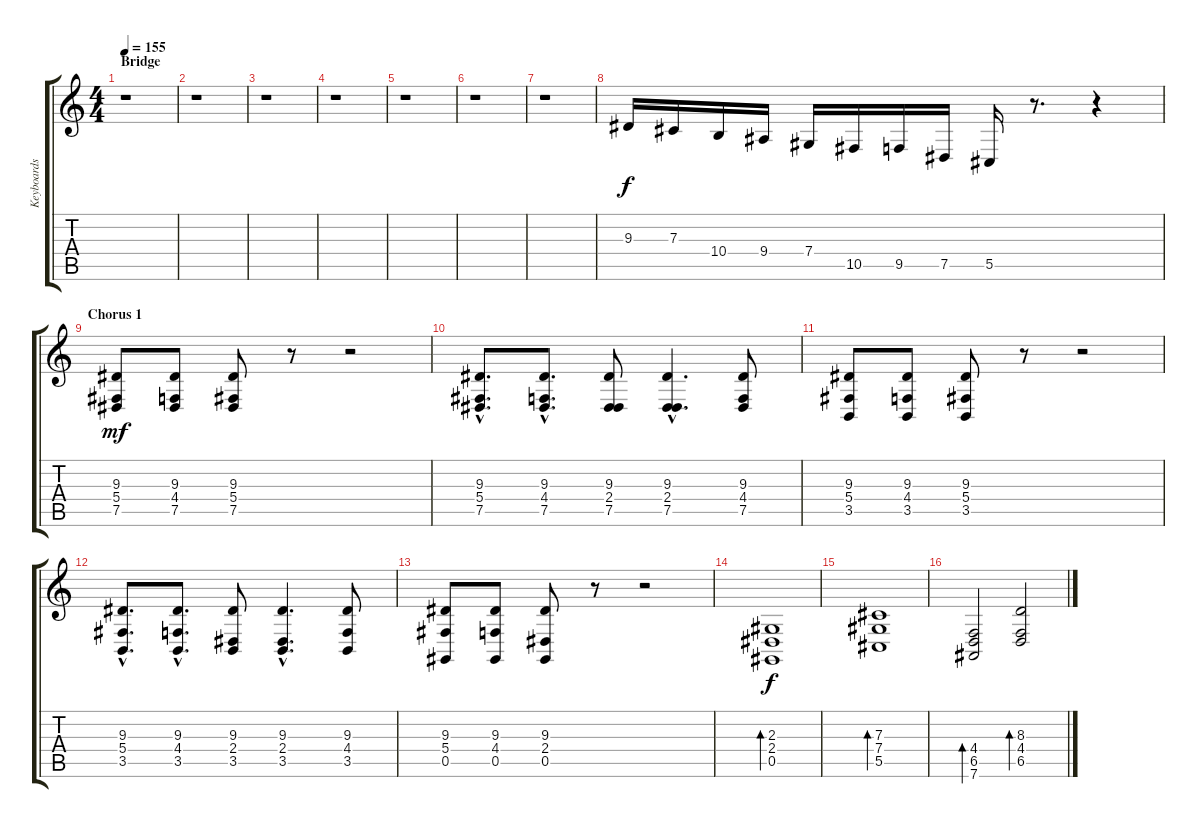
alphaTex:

\track ("Keyboards" "Keyboards") {instrument harpsichord}
\staff {score tabs}
\tuning (Eb4 Bb3 Gb3 Db3 Ab2 Eb2) {hide}
\ts (4 4)
\section ("" "Bridge")
\tempo 155
\clef g2
\ks c
r.1{dy f} |
r.1 |
r.1 |
r.1 |
r.1 |
r.1 |
r.1 |
9.3.16{instrument harpsichord} 7.3.16 10.4.16 9.4.16 7.4.16 10.5.16 9.5.16 7.5.16 5.5.16 r.8{d} r.4 |
\section ("" "Chorus 1")
(9.3 5.4 7.5).8{dy mf} (9.3 4.4 7.5).8 (9.3 5.4 7.5).8 r.8 r.2 |
(9.3{hac} 5.4{hac} 7.5{hac}).8{d} (9.3{hac} 4.4{hac} 7.5{hac}).8{d} (9.3 2.4 7.5).8 (9.3{hac} 2.4{hac} 7.5{hac}).4{d} (9.3 4.4 7.5).8 |
(9.3 5.4 3.5).8 (9.3 4.4 3.5).8 (9.3 5.4 3.5).8 r.8 r.2 |
(9.3{hac} 5.4{hac} 3.5{hac}).8{d} (9.3{hac} 4.4{hac} 3.5{hac}).8{d} (9.3 2.4 3.5).8 (9.3{hac} 2.4{hac} 3.5{hac}).4{d} (9.3 4.4 3.5).8 |
(9.3 5.4 0.5).8 (9.3 4.4 0.5).8 (9.3 2.4 0.5).8 r.8 r.2 |
(2.3 2.4 0.5).1{bd 240 dy f} |
(7.3 7.4 5.5).1{bd 240} |
(4.4 6.5 7.6).2{bd 240} (8.3 4.4 6.5).2{bd 240}
